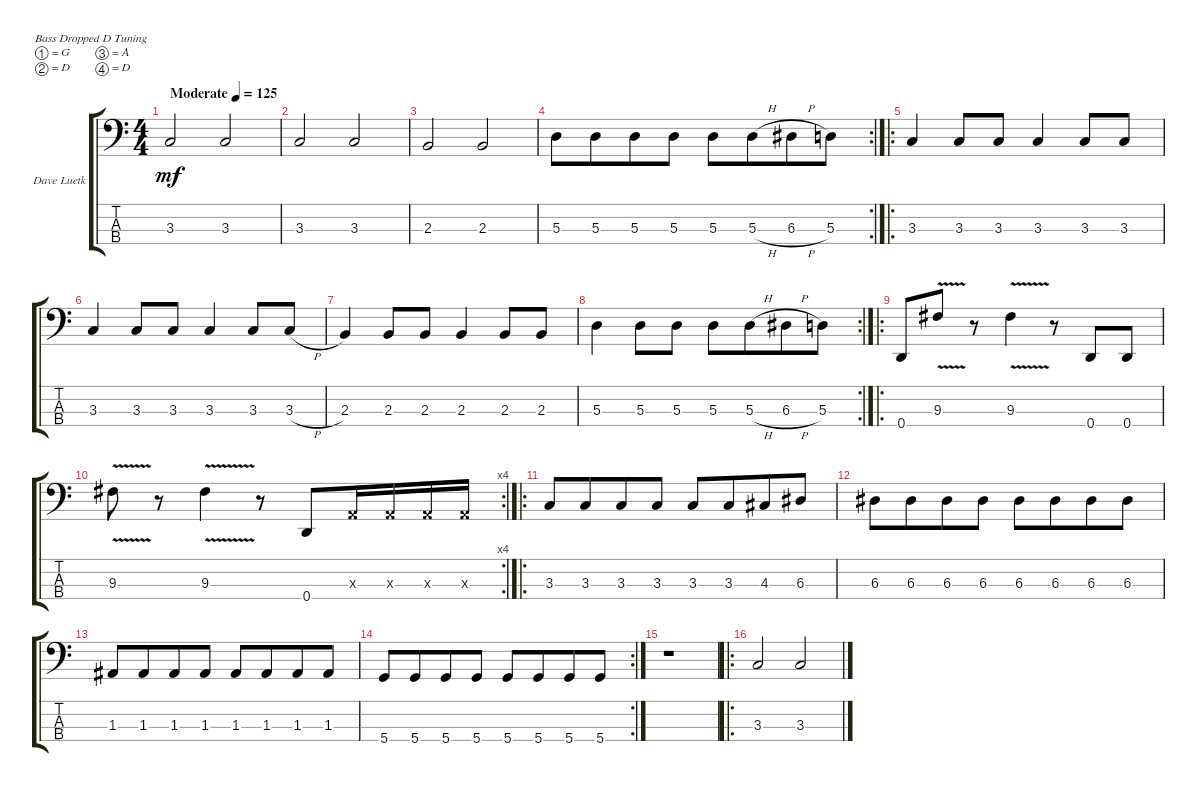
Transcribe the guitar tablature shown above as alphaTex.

\defaultSystemsLayout 4
\bracketExtendMode groupsimilarinstruments
\firstSystemTrackNameOrientation horizontal
\otherSystemsTrackNameOrientation horizontal
\track ("Dave Luetkenhoelter" "Dave Luetk") {instrument electricbassfinger}
\staff {score tabs}
\tuning (G2 D2 A1 D1)
\ts (4 4)
\beaming (8 4 4)
\tempo (125 "Moderate")
\clef f4
\scale
0.487395
\ks c
3.3.2{dy mf instrument electricbassfinger} 3.3.2 |
\scale
0.256303 3.3.2 3.3.2 |
\scale
0.256303 2.3.2 2.3.2 |
\rc 2
\scale
0.333333 5.3.8 5.3.8 5.3.8 5.3.8 5.3.8 5.3{h}.8 6.3{h}.8 5.3.8 |
\ro
\scale
0.363184 3.3.4 3.3.8 3.3.8 3.3.4 3.3.8 3.3.8 |
\scale
0.303483 3.3.4 3.3.8 3.3.8 3.3.4 3.3.8 3.3{h}.8 |
\scale
0.303483 2.3.4 2.3.8 2.3.8 2.3.4 2.3.8 2.3.8 |
\rc 2
\scale
0.333333 5.3.4 5.3.8 5.3.8 5.3.8 5.3{h}.8 6.3{h}.8 5.3.8 |
\ro
\scale
0.363184 0.4.8 9.3{v}.8 r.8 9.3{v}.4 r.8 0.4.8 0.4.8 |
\rc 4
\scale
0.333333 9.3{v}.8 r.8 9.3{v}.4 r.8 0.4.8 0.3{x}.16 0.3{x}.16 0.3{x}.16 0.3{x}.16 |
\ro
\scale
0.363184 3.3.8 3.3.8 3.3.8 3.3.8 3.3.8 3.3.8 4.3.8 6.3.8 |
\scale
0.303483 6.3.8 6.3.8 6.3.8 6.3.8 6.3.8 6.3.8 6.3.8 6.3.8 |
\scale
0.322751 1.3.8 1.3.8 1.3.8 1.3.8 1.3.8 1.3.8 1.3.8 1.3.8 |
\rc 2
\scale
0.354497 5.4.8 5.4.8 5.4.8 5.4.8 5.4.8 5.4.8 5.4.8 5.4.8 |
\scale
0.322751 r.1 |
\ro
\scale
0.374359 3.3.2 3.3.2
